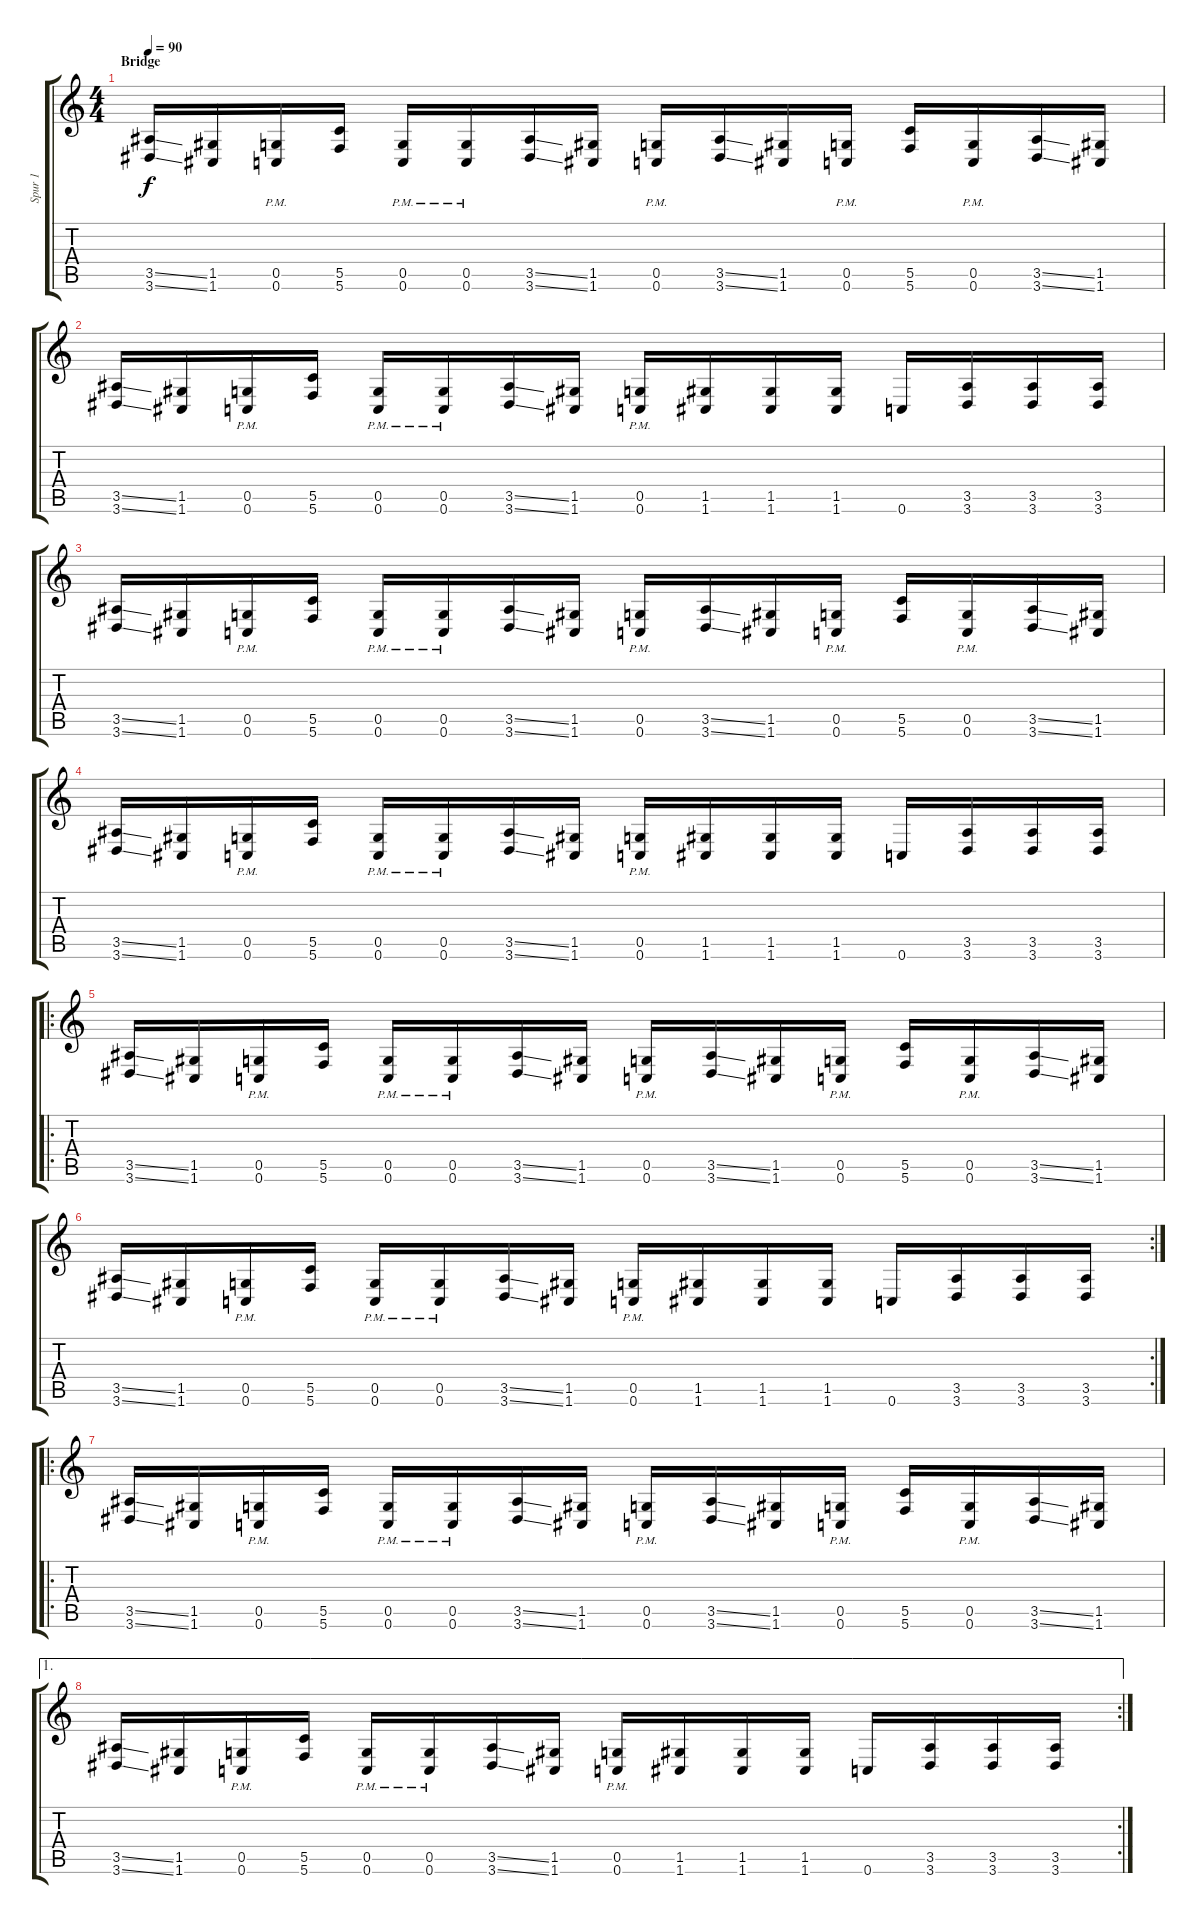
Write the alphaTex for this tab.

\track ("Spur 1" "Spur 1") {instrument distortionguitar}
\staff {score tabs}
\tuning (D4 A3 F3 C3 G2 C2) {hide}
\ts (4 4)
\section ("" "Bridge")
\tempo 90
\clef g2
\ks c
(3.5{ss} 3.6{ss}).16{dy f} (1.5 1.6).16 (0.5{pm} 0.6{pm}).16 (5.5 5.6).16 (0.5{pm} 0.6{pm}).16 (0.5{pm} 0.6{pm}).16 (3.5{ss} 3.6{ss}).16 (1.5 1.6).16 (0.5{pm} 0.6{pm}).16 (3.5{ss} 3.6{ss}).16 (1.5 1.6).16 (0.5{pm} 0.6{pm}).16 (5.5 5.6).16 (0.5{pm} 0.6{pm}).16 (3.5{ss} 3.6{ss}).16 (1.5 1.6).16 |
(3.5{ss} 3.6{ss}).16 (1.5 1.6).16 (0.5{pm} 0.6{pm}).16 (5.5 5.6).16 (0.5{pm} 0.6{pm}).16 (0.5{pm} 0.6{pm}).16 (3.5{ss} 3.6{ss}).16 (1.5 1.6).16 (0.5{pm} 0.6{pm}).16 (1.5 1.6).16 (1.5 1.6).16 (1.5 1.6).16 0.6.16 (3.5 3.6).16 (3.5 3.6).16 (3.5 3.6).16 |
(3.5{ss} 3.6{ss}).16 (1.5 1.6).16 (0.5{pm} 0.6{pm}).16 (5.5 5.6).16 (0.5{pm} 0.6{pm}).16 (0.5{pm} 0.6{pm}).16 (3.5{ss} 3.6{ss}).16 (1.5 1.6).16 (0.5{pm} 0.6{pm}).16 (3.5{ss} 3.6{ss}).16 (1.5 1.6).16 (0.5{pm} 0.6{pm}).16 (5.5 5.6).16 (0.5{pm} 0.6{pm}).16 (3.5{ss} 3.6{ss}).16 (1.5 1.6).16 |
(3.5{ss} 3.6{ss}).16 (1.5 1.6).16 (0.5{pm} 0.6{pm}).16 (5.5 5.6).16 (0.5{pm} 0.6{pm}).16 (0.5{pm} 0.6{pm}).16 (3.5{ss} 3.6{ss}).16 (1.5 1.6).16 (0.5{pm} 0.6{pm}).16 (1.5 1.6).16 (1.5 1.6).16 (1.5 1.6).16 0.6.16 (3.5 3.6).16 (3.5 3.6).16 (3.5 3.6).16 |
\ro
(3.5{ss} 3.6{ss}).16 (1.5 1.6).16 (0.5{pm} 0.6{pm}).16 (5.5 5.6).16 (0.5{pm} 0.6{pm}).16 (0.5{pm} 0.6{pm}).16 (3.5{ss} 3.6{ss}).16 (1.5 1.6).16 (0.5{pm} 0.6{pm}).16 (3.5{ss} 3.6{ss}).16 (1.5 1.6).16 (0.5{pm} 0.6{pm}).16 (5.5 5.6).16 (0.5{pm} 0.6{pm}).16 (3.5{ss} 3.6{ss}).16 (1.5 1.6).16 |
\rc 2
(3.5{ss} 3.6{ss}).16 (1.5 1.6).16 (0.5{pm} 0.6{pm}).16 (5.5 5.6).16 (0.5{pm} 0.6{pm}).16 (0.5{pm} 0.6{pm}).16 (3.5{ss} 3.6{ss}).16 (1.5 1.6).16 (0.5{pm} 0.6{pm}).16 (1.5 1.6).16 (1.5 1.6).16 (1.5 1.6).16 0.6.16 (3.5 3.6).16 (3.5 3.6).16 (3.5 3.6).16 |
\ro
(3.5{ss} 3.6{ss}).16 (1.5 1.6).16 (0.5{pm} 0.6{pm}).16 (5.5 5.6).16 (0.5{pm} 0.6{pm}).16 (0.5{pm} 0.6{pm}).16 (3.5{ss} 3.6{ss}).16 (1.5 1.6).16 (0.5{pm} 0.6{pm}).16 (3.5{ss} 3.6{ss}).16 (1.5 1.6).16 (0.5{pm} 0.6{pm}).16 (5.5 5.6).16 (0.5{pm} 0.6{pm}).16 (3.5{ss} 3.6{ss}).16 (1.5 1.6).16 |
\ae 1
\rc 2
(3.5{ss} 3.6{ss}).16 (1.5 1.6).16 (0.5{pm} 0.6{pm}).16 (5.5 5.6).16 (0.5{pm} 0.6{pm}).16 (0.5{pm} 0.6{pm}).16 (3.5{ss} 3.6{ss}).16 (1.5 1.6).16 (0.5{pm} 0.6{pm}).16 (1.5 1.6).16 (1.5 1.6).16 (1.5 1.6).16 0.6.16 (3.5 3.6).16 (3.5 3.6).16 (3.5 3.6).16
